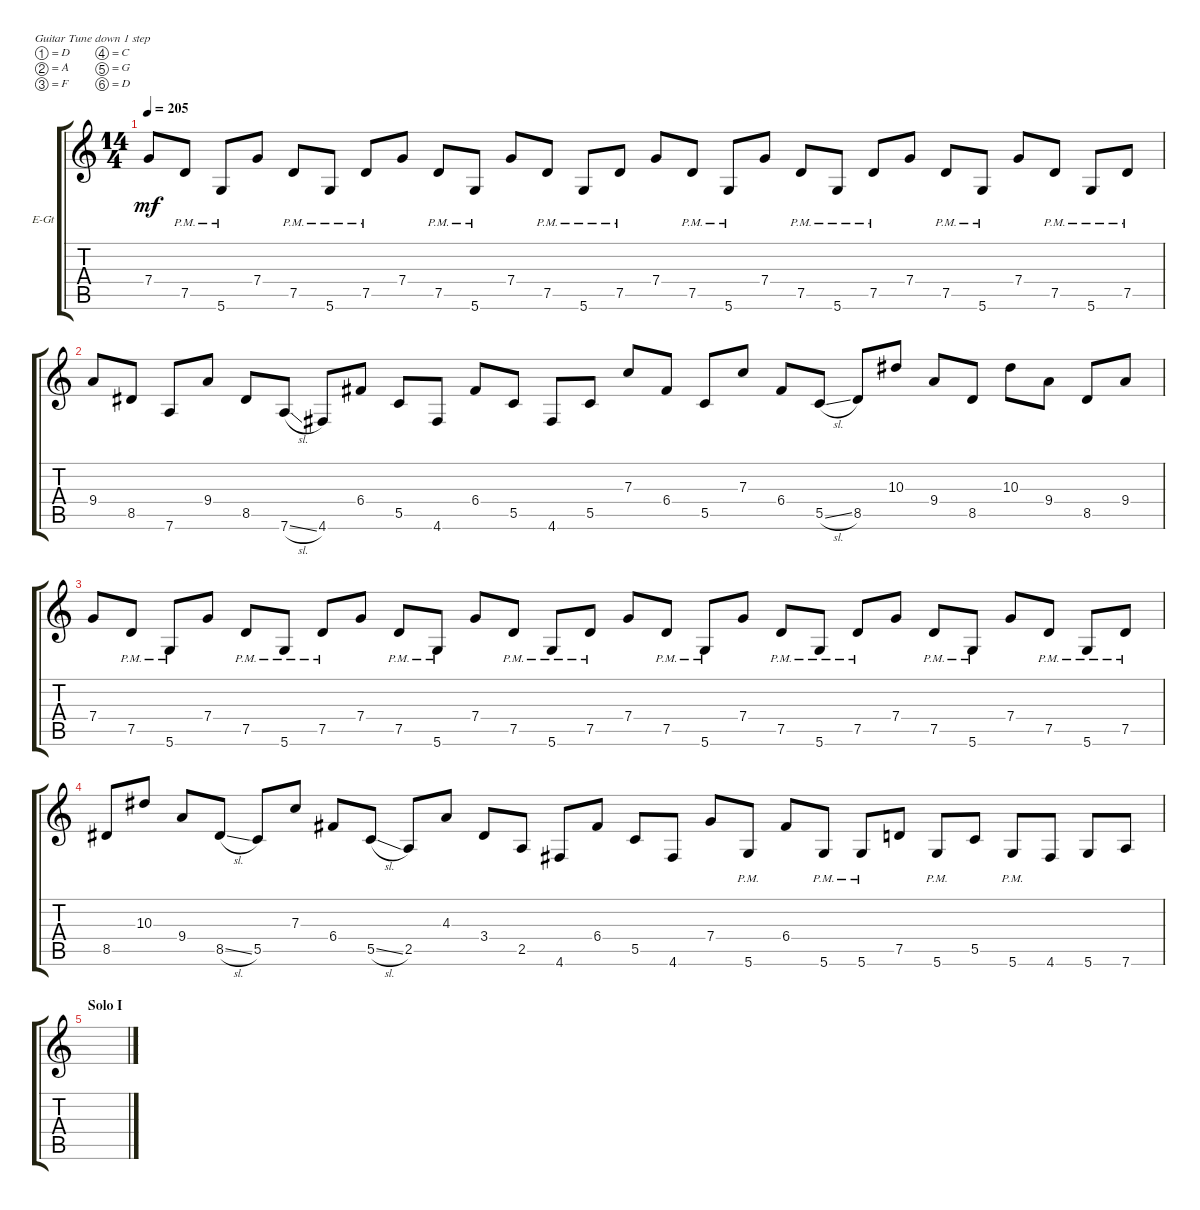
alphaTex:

\defaultSystemsLayout 4
\bracketExtendMode groupsimilarinstruments
\firstSystemTrackNameOrientation horizontal
\otherSystemsTrackNameOrientation horizontal
\track ("Mathieu" "E-Gt") {instrument distortionguitar}
\staff {score tabs}
\tuning (D4 A3 F3 C3 G2 D2)
\ts (14 4)
\tempo 205
\clef g2
\ks c
7.4.8{dy mf} 7.5{pm}.8 5.6{pm}.8 7.4.8 7.5{pm}.8 5.6{pm}.8 7.5{pm}.8 7.4.8 7.5{pm}.8 5.6{pm}.8 7.4.8 7.5{pm}.8 5.6{pm}.8 7.5{pm}.8 7.4.8 7.5{pm}.8 5.6{pm}.8 7.4.8 7.5{pm}.8 5.6{pm}.8 7.5{pm}.8 7.4.8 7.5{pm}.8 5.6{pm}.8 7.4.8 7.5{pm}.8 5.6{pm}.8 7.5{pm}.8 |
9.4.8 8.5.8 7.6.8 9.4.8 8.5.8 7.6{sl}.8 4.6.8 6.4.8 5.5.8 4.6.8 6.4.8 5.5.8 4.6.8 5.5.8 7.3.8 6.4.8 5.5.8 7.3.8 6.4.8 5.5{sl}.8 8.5.8 10.3.8 9.4.8 8.5.8 10.3.8 9.4.8 8.5.8 9.4.8 |
7.4.8 7.5{pm}.8 5.6{pm}.8 7.4.8 7.5{pm}.8 5.6{pm}.8 7.5{pm}.8 7.4.8 7.5{pm}.8 5.6{pm}.8 7.4.8 7.5{pm}.8 5.6{pm}.8 7.5{pm}.8 7.4.8 7.5{pm}.8 5.6{pm}.8 7.4.8 7.5{pm}.8 5.6{pm}.8 7.5{pm}.8 7.4.8 7.5{pm}.8 5.6{pm}.8 7.4.8 7.5{pm}.8 5.6{pm}.8 7.5{pm}.8 |
8.5.8 10.3.8 9.4.8 8.5{sl}.8 5.5.8 7.3.8 6.4.8 5.5{sl}.8 2.5.8 4.3.8 3.4.8 2.5.8 4.6.8 6.4.8 5.5.8 4.6.8 7.4.8 5.6{pm}.8 6.4.8 5.6{pm}.8 5.6{pm}.8 7.5.8 5.6{pm}.8 5.5.8 5.6{pm}.8 4.6.8 5.6.8 7.6.8 |
\section ("" "Solo I")
